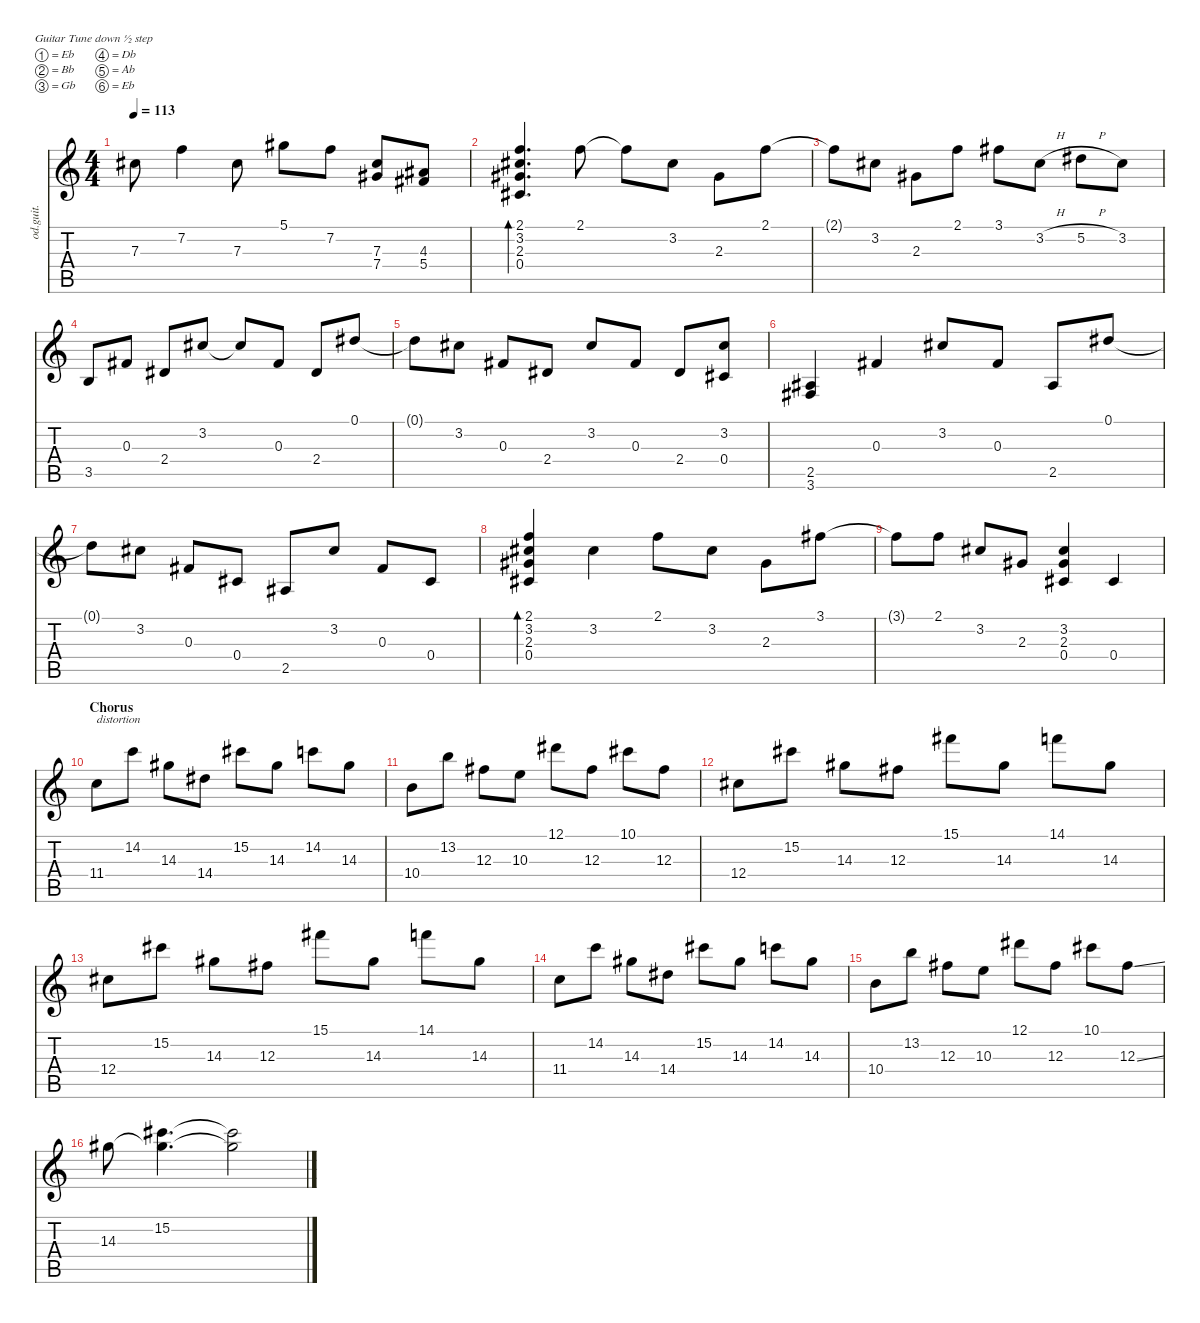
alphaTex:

\defaultSystemsLayout 4
\hideDynamics
\bracketExtendMode nobrackets
\otherSystemsTrackNameOrientation horizontal
\track ("Guitar 1 (Slash)" "od.guit.") {instrument overdrivenguitar}
\staff {score tabs}
\tuning (Eb4 Bb3 Gb3 Db3 Ab2 Eb2)
\ts (4 4)
\tempo 113
\clef g2
\ks c
7.3{acc #}.8{dy ff beam Down} 7.2.4{beam Down} 7.3{acc #}.8{beam Down} 5.1{acc #}.8{beam Down} 7.2.8{beam Down} (7.3{acc #} 7.4{acc #}).8{beam Up} (4.3{acc #} 5.4{acc #}).8{beam Up} |
(2.1 3.2{acc #} 2.3{acc #} 0.4{acc #}).4{d bd 120 beam Up} 2.1.8{beam Down} 2.1{t}.8{beam Down} 3.2{acc #}.8{beam Down} 2.3{acc #}.8{beam Down} 2.1.8{beam Down} |
2.1{t}.8{beam Down} 3.2{acc #}.8{beam Down} 2.3{acc #}.8{beam Down} 2.1.8{beam Down} 3.1{acc #}.8{beam Down} 3.2{h acc #}.8{beam Down} 5.2{h acc #}.8{beam Down} 3.2{acc #}.8{beam Down} |
3.5.8{beam Up} 0.3{acc #}.8{beam Up} 2.4{acc #}.8{beam Up} 3.2{acc #}.8{beam Up} 3.2{t acc #}.8{beam Up} 0.3{acc #}.8{beam Up} 2.4{acc #}.8{beam Up} 0.1{acc #}.8{beam Up} |
0.1{t acc #}.8{beam Down} 3.2{acc #}.8{beam Down} 0.3{acc #}.8{beam Up} 2.4{acc #}.8{beam Up} 3.2{acc #}.8{beam Up} 0.3{acc #}.8{beam Up} 2.4{acc #}.8{beam Up} (3.2{acc #} 0.4{acc #}).8{beam Up} |
(2.5{acc #} 3.6{acc #}).4{beam Up} 0.3{acc #}.4{beam Up} 3.2{acc #}.8{beam Up} 0.3{acc #}.8{beam Up} 2.5{acc #}.8{beam Up} 0.1{acc #}.8{beam Up} |
0.1{t acc #}.8{beam Down} 3.2{acc #}.8{beam Down} 0.3{acc #}.8{beam Up} 0.4{acc #}.8{beam Up} 2.5{acc #}.8{beam Up} 3.2{acc #}.8{beam Up} 0.3{acc #}.8{beam Up} 0.4{acc #}.8{beam Up} |
(2.1 3.2{acc #} 2.3{acc #} 0.4{acc #}).4{bd 120 beam Up} 3.2{acc #}.4{beam Down} 2.1.8{beam Down} 3.2{acc #}.8{beam Down} 2.3{acc #}.8{beam Down} 3.1{acc #}.8{beam Down} |
3.1{t acc #}.8{beam Down} 2.1.8{beam Down} 3.2{acc #}.8{beam Up} 2.3{acc #}.8{beam Up} (3.2{acc #} 2.3{acc #} 0.4{acc #}).4{beam Up} 0.4{acc #}.4{beam Up} |
\section ("" "Chorus")
11.4.8{txt "distortion" instrument overdrivenguitar beam Down} 14.2.8{beam Down} 14.3{acc #}.8{beam Down} 14.4{acc #}.8{beam Down} 15.2{acc #}.8{beam Down} 14.3{acc #}.8{beam Down} 14.2.8{beam Down} 14.3{acc #}.8{beam Down} |
10.4.8{beam Down} 13.2.8{beam Down} 12.3{acc #}.8{beam Down} 10.3.8{beam Down} 12.1{acc #}.8{beam Down} 12.3{acc #}.8{beam Down} 10.1{acc #}.8{beam Down} 12.3{acc #}.8{beam Down} |
12.4{acc #}.8{beam Down} 15.2{acc #}.8{beam Down} 14.3{acc #}.8{beam Down} 12.3{acc #}.8{beam Down} 15.1{acc #}.8{beam Down} 14.3{acc #}.8{beam Down} 14.1.8{beam Down} 14.3{acc #}.8{beam Down} |
12.4{acc #}.8{beam Down} 15.2{acc #}.8{beam Down} 14.3{acc #}.8{beam Down} 12.3{acc #}.8{beam Down} 15.1{acc #}.8{beam Down} 14.3{acc #}.8{beam Down} 14.1.8{beam Down} 14.3{acc #}.8{beam Down} |
11.4.8{beam Down} 14.2.8{beam Down} 14.3{acc #}.8{beam Down} 14.4{acc #}.8{beam Down} 15.2{acc #}.8{beam Down} 14.3{acc #}.8{beam Down} 14.2.8{beam Down} 14.3{acc #}.8{beam Down} |
10.4.8{beam Down} 13.2.8{beam Down} 12.3{acc #}.8{beam Down} 10.3.8{beam Down} 12.1{acc #}.8{beam Down} 12.3{acc #}.8{beam Down} 10.1{acc #}.8{beam Down} 12.3{ss acc #}.8{beam Down} |
14.3{acc #}.8{beam Down} (15.2{acc #} 14.3{t acc #}).4{d beam Down} (15.2{t acc #} 14.3{t acc #}).2{beam Down}
